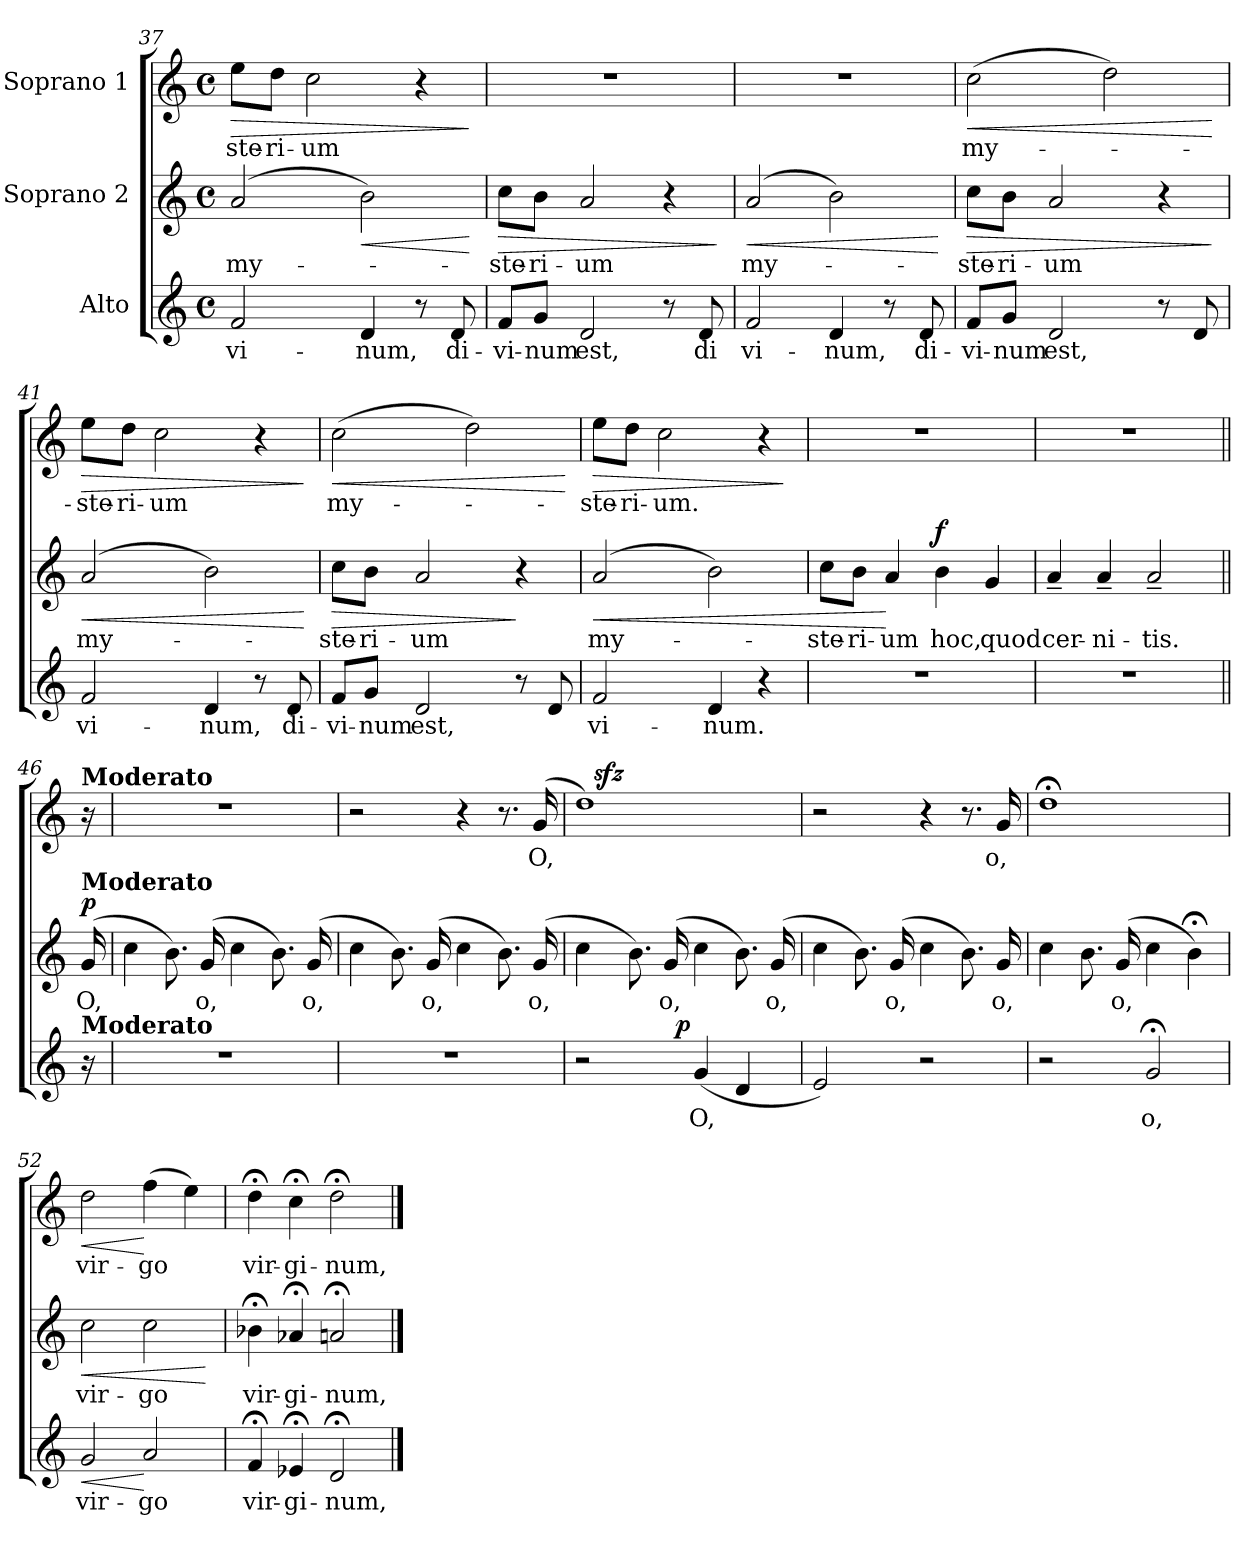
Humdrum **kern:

**kern	**text	**dynam	**kern	**text	**dynam	**kern	**text	**dynam
*part3	*part3	*part3	*part2	*part2	*part2	*part1	*part1	*part1
*staff3	*staff3	*staff3	*staff2	*staff2	*staff2	*staff1	*staff1	*staff1
*I"Alto	*	*	*I"Soprano 2	*	*	*I"Soprano 1	*	*
!!LO:LB:g=z
*clefG2	*	*	*clefG2	*	*	*clefG2	*	*
*k[]	*	*	*k[]	*	*	*k[]	*	*
*C:	*	*	*C:	*	*	*C:	*	*
*M4/4	*	*	*M4/4	*	*	*M4/4	*	*
*met(c)	*	*	*met(c)	*	*	*met(c)	*	*
=37	=37	=37	=37	=37	=37	=37	=37	=37
!	!	!	!	!	!	!	!	!LO:HP:b
2f/	vi-	.	(2a/	my-	.	8ee\L	-ste-	>
.	.	.	.	.	.	8dd\J	-ri-	.
.	.	.	.	.	.	2cc\	-um	.
!	!	!	!	!	!LO:HP:b	!	!	!
4d/	-num,	.	2b\)	.	<	.	.	.
8r	.	.	.	.	.	4r	.	.
8d/	di-	.	.	.	.	.	.	.
.	.	.	.	.	[	.	.	]
=38	=38	=38	=38	=38	=38	=38	=38	=38
!	!	!	!	!	!LO:HP:b	!	!	!
8f/L	-vi-	.	8cc\L	-ste-	>	1r	.	.
8g/J	-num	.	8b\J	-ri-	.	.	.	.
2d/	est,	.	2a/	-um	.	.	.	.
8r	.	.	4r	.	.	.	.	.
8d/	di	.	.	.	.	.	.	.
.	.	.	.	.	]	.	.	.
=39	=39	=39	=39	=39	=39	=39	=39	=39
!	!	!	!	!	!LO:HP:b	!	!	!
2f/	vi-	.	(2a/	my-	<	1r	.	.
4d/	-num,	.	2b\)	.	.	.	.	.
8r	.	.	.	.	.	.	.	.
8d/	di-	.	.	.	.	.	.	.
.	.	.	.	.	[	.	.	.
=40	=40	=40	=40	=40	=40	=40	=40	=40
!	!	!	!	!	!LO:HP:b	!	!	!LO:HP:b
8f/L	-vi-	.	8cc\L	-ste-	>	(2cc\	my-	<
8g/J	-num	.	8b\J	-ri-	.	.	.	.
2d/	est,	.	2a/	-um	.	.	.	.
.	.	.	.	.	.	2dd\)	.	.
8r	.	.	4r	.	.	.	.	.
8d/	.	.	.	.	.	.	.	.
.	.	.	.	.	]	.	.	[
!!LO:LB:g=z
=41	=41	=41	=41	=41	=41	=41	=41	=41
!	!	!	!	!	!LO:HP:b	!	!	!LO:HP:b
2f/	vi-	.	(2a/	my-	<	8ee\L	-ste-	>
.	.	.	.	.	.	8dd\J	-ri-	.
.	.	.	.	.	.	2cc\	-um	.
4d/	-num,	.	2b\)	.	.	.	.	.
8r	.	.	.	.	.	4r	.	.
8d/	di-	.	.	.	.	.	.	.
.	.	.	.	.	[	.	.	]
=42	=42	=42	=42	=42	=42	=42	=42	=42
!	!	!	!	!	!LO:HP:b	!	!	!LO:HP:b
8f/L	-vi-	.	8cc\L	-ste-	>	(2cc\	my-	<
8g/J	-num	.	8b\J	-ri-	.	.	.	.
2d/	est,	.	2a/	-um	.	.	.	.
.	.	.	.	.	.	2dd\)	.	.
8r	.	.	4r	.	]	.	.	.
8d/	.	.	.	.	.	.	.	.
.	.	.	.	.	.	.	.	[
=43	=43	=43	=43	=43	=43	=43	=43	=43
!	!	!	!	!	!LO:HP:b	!	!	!LO:HP:b
2f/	vi-	.	(2a/	my-	<	8ee\L	-ste-	>
.	.	.	.	.	.	8dd\J	-ri-	.
.	.	.	.	.	.	2cc\	-um.	.
4d/	-num.	.	2b\)	.	.	.	.	.
4r	.	.	.	.	.	4r	.	.
.	.	.	.	.	.	.	.	]
=44	=44	=44	=44	=44	=44	=44	=44	=44
1r	.	.	8cc\L	-ste-	.	1r	.	.
.	.	.	8b\J	-ri-	.	.	.	.
.	.	.	4a/	-um	[	.	.	.
!	!	!	!	!	!LO:DY:a	!	!	!
.	.	.	4b\	hoc,	f	.	.	.
.	.	.	4g/	quod	.	.	.	.
=45	=45	=45	=45	=45	=45	=45	=45	=45
1r	.	.	4a~</	cer-	.	1r	.	.
.	.	.	4a~</	-ni-	.	.	.	.
.	.	.	2a~</	-tis.	.	.	.	.
!!LO:PB:g=z
=46||	=46||	=46||	=46||	=46||	=46||	=46||	=46||	=46||
!	!	!	!	!	!	!LO:TX:a:B:t=Moderato	!	!
!	!	!	!LO:TX:a:B:t=Moderato	!	!	!	!	!
!LO:TX:a:B:t=Moderato	!	!	!	!	!	!	!	!
!	!	!	!	!	!LO:DY:b	!	!	!
16r	.	.	(16g/	O,	p	16r	.	.
=47	=47	=47	=47	=47	=47	=47	=47	=47
1r	.	.	4cc\	.	.	1r	.	.
.	.	.	8.b\)	.	.	.	.	.
.	.	.	(16g/	o,	.	.	.	.
.	.	.	4cc\	.	.	.	.	.
.	.	.	8.b\)	.	.	.	.	.
.	.	.	(16g/	o,	.	.	.	.
=48	=48	=48	=48	=48	=48	=48	=48	=48
1r	.	.	4cc\	.	.	2r	.	.
.	.	.	8.b\)	.	.	.	.	.
.	.	.	(16g/	o,	.	.	.	.
.	.	.	4cc\	.	.	4r	.	.
.	.	.	8.b\)	.	.	8.r	.	.
.	.	.	(16g/	o,	.	(16g/	O,	.
=49	=49	=49	=49	=49	=49	=49	=49	=49
*^	*	*	*	*	*	*^	*	*
2r	4...ryy	.	.	4cc\	.	.	1dd)	16ryy	.	.
!	!	!	!	!	!	!	!	!	!	!LO:DY:a
.	.	.	.	.	.	.	.	2...ryy	.	sfz
.	.	.	.	8.b\)	.	.	.	.	.	.
.	.	.	.	(16g/	o,	.	.	.	.	.
!	!	!	!LO:DY:b	!	!	!	!	!	!	!
.	2ryy	.	p	.	.	.	.	.	.	.
(4g/	.	O,	.	4cc\	.	.	.	.	.	.
4d/	.	.	.	8.b\)	.	.	.	.	.	.
.	.	.	.	(16g/	o,	.	.	.	.	.
.	32ryy	.	.	.	.	.	.	.	.	.
*v	*v	*	*	*	*	*	*v	*v	*	*
!!LO:LB:g=z
=50	=50	=50	=50	=50	=50	=50	=50	=50
2e/)	.	.	4cc\	.	.	2r	.	.
.	.	.	8.b\)	.	.	.	.	.
.	.	.	(16g/	o,	.	.	.	.
2r	.	.	4cc\	.	.	4r	.	.
.	.	.	8.b\)	.	.	8.r	.	.
.	.	.	16g/	o,	.	16g/	o,	.
=51	=51	=51	=51	=51	=51	=51	=51	=51
2r	.	.	4cc\	.	.	1dd;<	.	.
.	.	.	8.b\	.	.	.	.	.
.	.	.	(16g/	o,	.	.	.	.
2g;</	o,	.	4cc\	.	.	.	.	.
.	.	.	4b;<\)	.	.	.	.	.
=52	=52	=52	=52	=52	=52	=52	=52	=52
!	!	!LO:HP:b	!	!	!LO:HP:b	!	!	!LO:HP:b
2g/	vir-	<	2cc\	vir-	<	2dd\	vir-	<
2a/	-go	[	2cc\	-go	.	(4ff\	-go	[
.	.	.	.	.	.	4ee\)	.	.
.	.	.	.	.	[	.	.	.
=53	=53	=53	=53	=53	=53	=53	=53	=53
4f;</	vir-	.	4b-X;<\	vir-	.	4dd;<\	vir-	.
4e-X;</	-gi-	.	4a-X;</	-gi-	.	4cc;<\	-gi-	.
2d;</	-num,	.	2an;</	-num,	.	2dd;<\	-num,	.
==	==	==	==	==	==	==	==	==
*-	*-	*-	*-	*-	*-	*-	*-	*-
